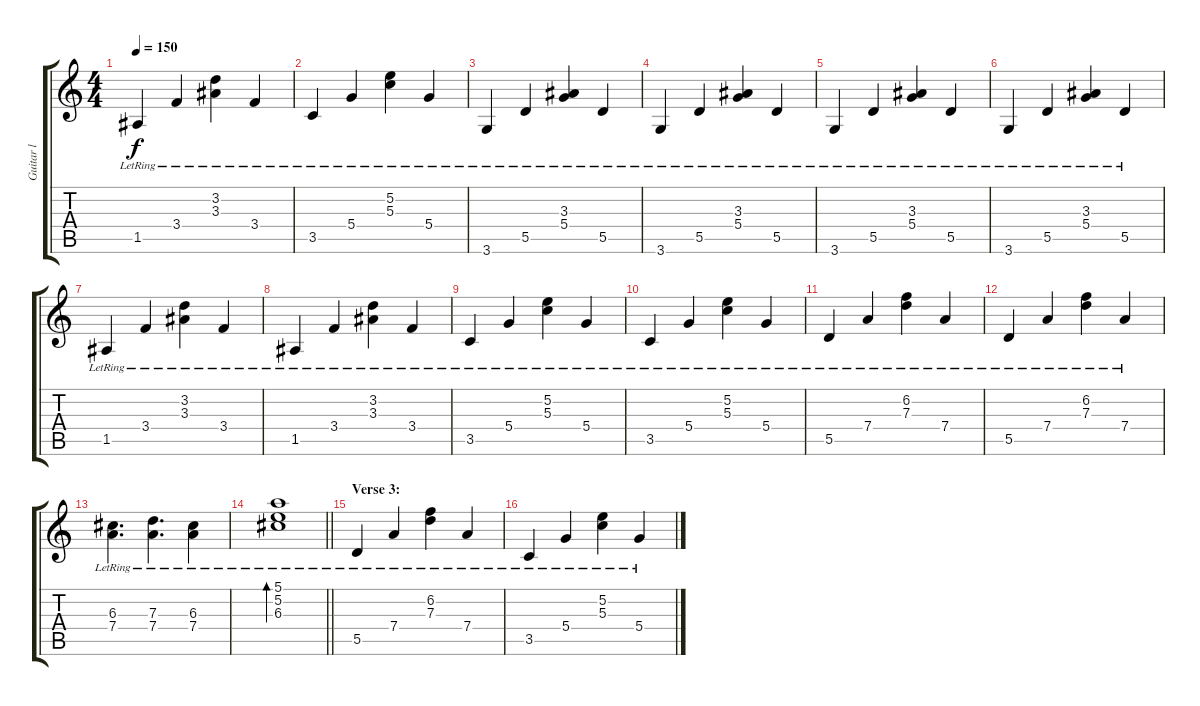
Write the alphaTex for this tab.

\track ("Guitar l" "Guitar l") {instrument distortionguitar}
\staff {score tabs}
\tuning (E4 B3 G3 D3 A2 E2) {hide}
\ts (4 4)
\tempo 150
\clef g2
\ks c
1.5{lr}.4{dy f} 3.4{lr}.4 (3.2{lr} 3.3{lr}).4 3.4{lr}.4 |
3.5{lr}.4 5.4{lr}.4 (5.2{lr} 5.3{lr}).4 5.4{lr}.4 |
3.6{lr}.4 5.5{lr}.4 (3.3{lr} 5.4{lr}).4 5.5{lr}.4 |
3.6{lr}.4 5.5{lr}.4 (3.3{lr} 5.4{lr}).4 5.5{lr}.4 |
3.6{lr}.4 5.5{lr}.4 (3.3{lr} 5.4{lr}).4 5.5{lr}.4 |
3.6{lr}.4 5.5{lr}.4 (3.3{lr} 5.4{lr}).4 5.5{lr}.4 |
1.5{lr}.4 3.4{lr}.4 (3.2{lr} 3.3{lr}).4 3.4{lr}.4 |
1.5{lr}.4 3.4{lr}.4 (3.2{lr} 3.3{lr}).4 3.4{lr}.4 |
3.5{lr}.4 5.4{lr}.4 (5.2{lr} 5.3{lr}).4 5.4{lr}.4 |
3.5{lr}.4 5.4{lr}.4 (5.2{lr} 5.3{lr}).4 5.4{lr}.4 |
5.5{lr}.4 7.4{lr}.4 (6.2{lr} 7.3{lr}).4 7.4{lr}.4 |
5.5{lr}.4 7.4{lr}.4 (6.2{lr} 7.3{lr}).4 7.4{lr}.4 |
(6.3{lr} 7.4{lr}).4{d} (7.3{lr} 7.4{lr}).4{d} (6.3{lr} 7.4{lr}).4 |
\barLineRight lightlight
(5.1{lr} 5.2{lr} 6.3{lr}).1{bd 120} |
\section ("" "Verse 3:")
5.5{lr}.4 7.4{lr}.4 (6.2{lr} 7.3{lr}).4 7.4{lr}.4 |
3.5{lr}.4 5.4{lr}.4 (5.2{lr} 5.3{lr}).4 5.4{lr}.4
